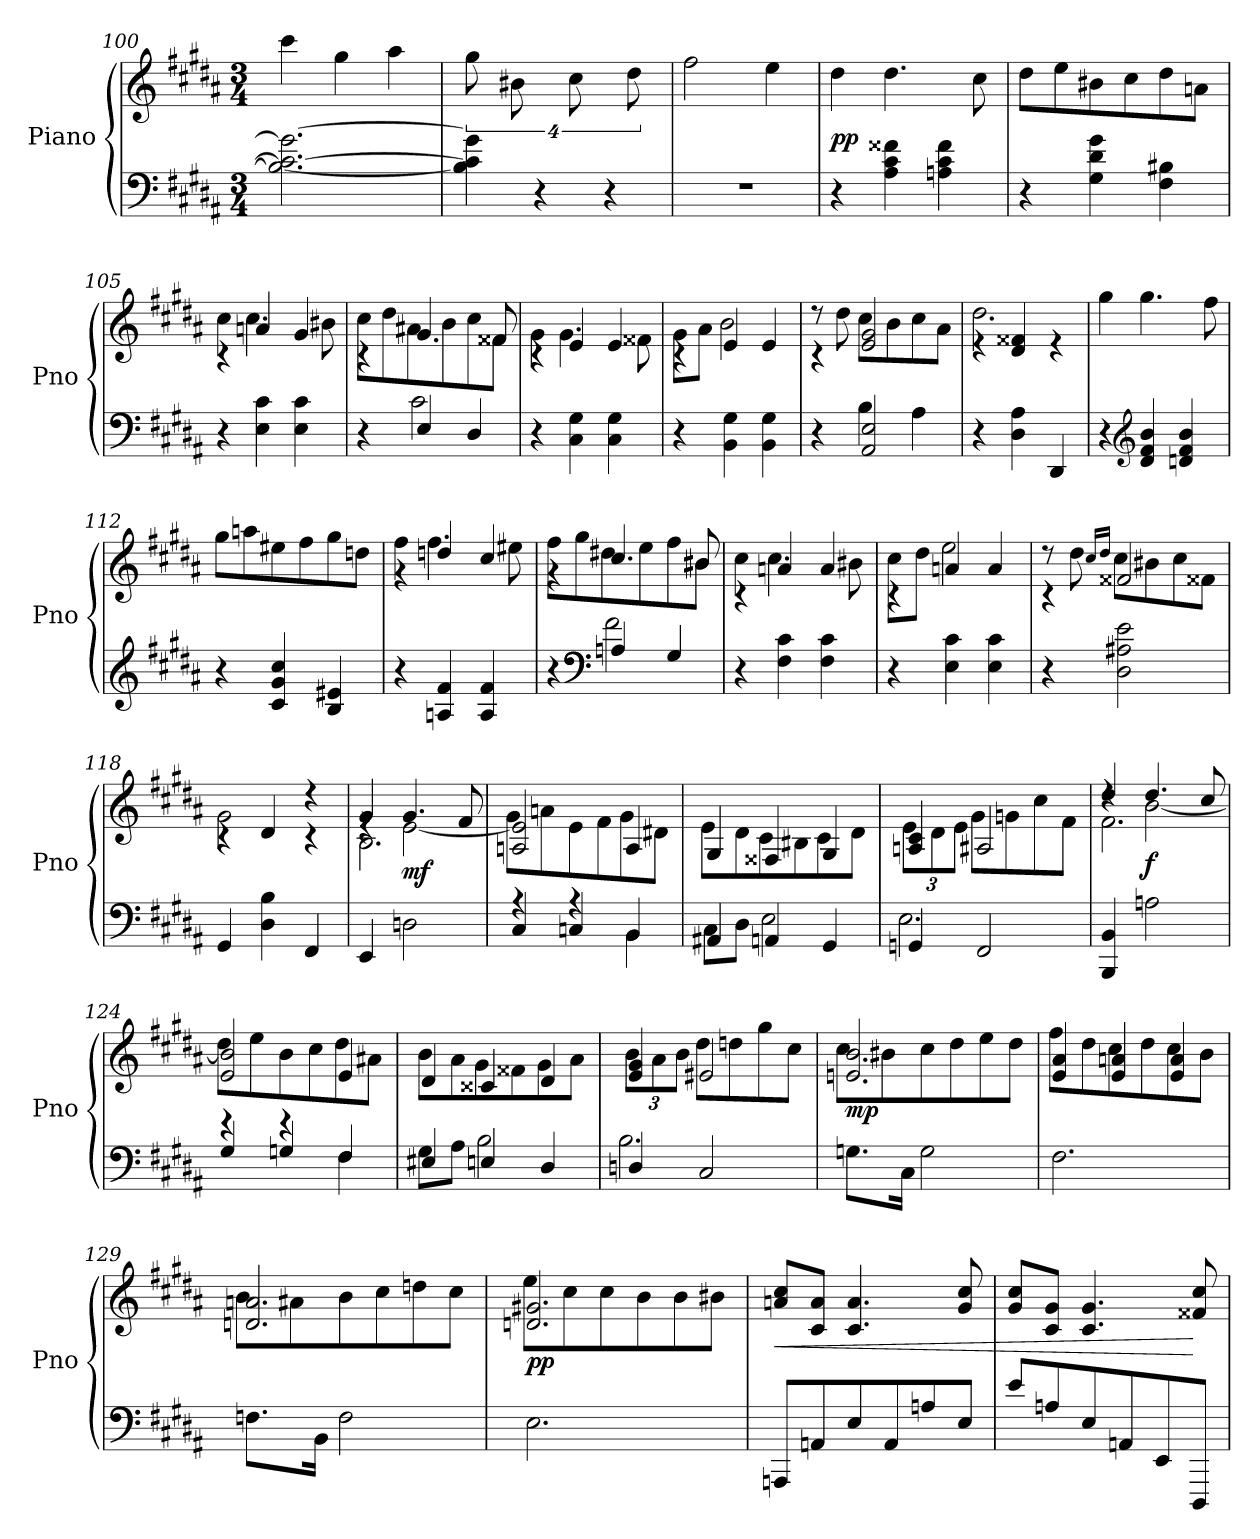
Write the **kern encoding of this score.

**kern	**kern	**dynam
*part1	*part1	*part1
*staff2	*staff1	*staff1/2
*I"Piano	*	*
*I'Pno	*	*
*clefF4	*clefG2	*
*k[f#c#g#d#a#]	*k[f#c#g#d#a#]	*
*g#:	*g#:	*
*M3/4	*M3/4	*
=100	=100	=100
2.B_ 2.c#_ 2.g#_	4ccc#	.
.	4gg#	.
.	4aa#	.
=101	=101	=101
4B] 4c#] 4g#]	16%3gg#	.
.	16%3b#X	.
4r	.	.
.	16%3cc#	.
4r	.	.
.	16%3dd#	.
=102	=102	=102
2.r	2ff#	.
.	4ee	.
=103	=103	=103
4r	4dd#	pp
4A# 4c# 4f##X	4.dd#	.
4An 4c# 4f##	.	.
.	8cc#	.
=104	=104	=104
4r	8dd#L	.
.	8ee	.
4G# 4d# 4g#	8b#X	.
.	8cc#	.
4F# 4B#X	8dd#	.
.	8anJ	.
=105	=105	=105
*	*^	*
4r	4rc	4cc#	.
4E 4c#	4an	4.cc#	.
4E 4c#	4g#	.	.
.	.	8b#X	.
=106	=106	=106	=106
*^	*	*	*
4ryy	4r	4rc	8cc#L	.
.	.	.	8dd#	.
4E	2c#	4.g#	8a#X	.
.	.	.	8b	.
4D#	.	.	8cc#	.
.	.	8f##X	8f##XJ	.
*v	*v	*	*	*
=107	=107	=107	=107
4r	4rc	4g#	.
4C# 4G#	4e	4.g#	.
4C# 4G#	4e	.	.
.	.	8f##X	.
=108	=108	=108	=108
4r	4rc	8g#L	.
.	.	8a#J	.
4BB 4G#	4e	2b	.
4BB 4G#	4e	.	.
=109	=109	=109	=109
*^	*	*	*
4ryy	4r	4rc	8rdd	.
.	.	.	8dd#	.
2AA# 2E	4B	2e 2g#	8cc#L	.
.	.	.	8b	.
.	4A#	.	8cc#	.
.	.	.	8a#J	.
*v	*v	*	*	*
=110	=110	=110	=110
4r	4re	2.dd#	.
4D# 4A#	4d# 4f##X	.	.
4DD#	4re	.	.
*	*v	*v	*
=111	=111	=111
4r	4gg#	.
*clefG2	*	*
4d# 4f# 4b	4.gg#	.
4dn 4f# 4b	.	.
.	8ff#	.
=112	=112	=112
4r	8gg#L	.
.	8aan	.
4c# 4g# 4cc#	8ee#X	.
.	8ff#	.
4B 4e#X	8gg#	.
.	8ddnJ	.
=113	=113	=113
*	*^	*
4r	4rg	4ff#	.
4An 4f#	4ddn	4.ff#	.
4A 4f#	4cc#	.	.
.	.	8ee#X	.
=114	=114	=114	=114
*^	*	*	*
4ryy	4r	4rg	8ff#L	.
.	.	.	8gg#	.
*clefF4	*	*	*	*
4An	2f#	4.cc#	8dd#X	.
.	.	.	8ee	.
4G#	.	.	8ff#	.
.	.	8b#X	8b#XJ	.
*v	*v	*	*	*
=115	=115	=115	=115
4r	4rc	4cc#	.
4F# 4c#	4an	4.cc#	.
4F# 4c#	4a	.	.
.	.	8b#X	.
=116	=116	=116	=116
4r	4rc	8cc#L	.
.	.	8dd#J	.
4E 4c#	4an	2ee	.
4E 4c#	4a	.	.
=117	=117	=117	=117
4r	4rc	8rdd	.
.	.	8dd#	.
.	.	16qcc#LL	.
.	.	16qdd#JJ	.
2D# 2A#X 2e	2f##X	8cc#L	.
.	.	8b#X	.
.	.	8cc#	.
.	.	8f##XJ	.
=118	=118	=118	=118
4GG#	4rc	2g#	.
4D# 4B	4d#	.	.
4FF#	4rc	4rdd	.
=119	=119	=119	=119
*	*	*^	*
4EE	2.B\	4re	4g#	.
2Dn	.	[2e	4.g#	mf
.	.	.	8f#	.
*	*	*v	*v	*
=120	=120	=120	=120
*^	*	*	*
4C#	4rA	2An 2e]	8g#L	.
.	.	.	8an	.
4Cn	4rA	.	8e	.
.	.	.	8f#	.
4BB	4BB	4A	8g#	.
.	.	.	8d#XJ	.
=121	=121	=121	=121	=121
4AA#X	8C#L	4G#	8eL	.
.	8D#J	.	8d#	.
4AAn	2E	4F##X	8c#	.
.	.	.	8B#X	.
4GG#	.	4G#	8c#	.
.	.	.	8d#J	.
=122	=122	=122	=122	=122
4GGn	2.E	4An 4c#	12eL	.
.	.	.	12d#	.
.	.	.	12eJ	.
2FF#	.	2A#X	8g#L	.
.	.	.	8gn	.
.	.	.	8cc#	.
.	.	.	8f#J	.
*v	*v	*	*	*
=123	=123	=123	=123
*	*	*^	*
4BBB 4BB	2.f#\	4rdd	4dd#	.
2An	.	[2b	4.dd#	f
.	.	.	8cc#	.
*	*	*v	*v	*
=124	=124	=124	=124
*^	*	*	*
4G#	4re	2e 2b]	8dd#L	.
.	.	.	8ee	.
4Gn	4re	.	8b	.
.	.	.	8cc#	.
4F#	4F#	4e	8dd#	.
.	.	.	8a#XJ	.
=125	=125	=125	=125	=125
4E#X	8G#L	4d#	8bL	.
.	8A#J	.	8a#	.
4En	2B	4c##X	8g#	.
.	.	.	8f##X	.
4D#	.	4d#	8g#	.
.	.	.	8a#J	.
=126	=126	=126	=126	=126
4Dn	2.B	4e 4g#	12bL	.
.	.	.	12a#	.
.	.	.	12bJ	.
2C#	.	2e#X	8dd#L	.
.	.	.	8ddn	.
.	.	.	8gg#	.
.	.	.	8cc#J	.
*v	*v	*	*	*
=127	=127	=127	=127
8.GnL	2.en 2.b	8cc#L	mp
.	.	8b#X	.
16C#Jk	.	.	.
2G	.	8cc#	.
.	.	8dd#	.
.	.	8ee	.
.	.	8dd#J	.
=128	=128	=128	=128
2.F#	4e 4a#	8ff#L	.
.	.	8dd#	.
.	4e 4an	8cc#	.
.	.	8dd#	.
.	4e 4a	8cc#	.
.	.	8bJ	.
=129	=129	=129	=129
8.FnL	2.dn 2.an	8bL	.
.	.	8a#X	.
16BBJk	.	.	.
2F	.	8b	.
.	.	8cc#	.
.	.	8ddn	.
.	.	8cc#J	.
=130	=130	=130	=130
2.E	2.dn 2.g#X	8eeL	pp
.	.	8cc#	.
.	.	8cc#	.
.	.	8b	.
.	.	8b	.
.	.	8b#XJ	.
*	*v	*v	*
=131	=131	=131
8AAAnL	8an 8cc#L	<
8AAn	8c# 8aJ	.
8E	4.c# 4.a	.
8AA	.	.
8An	.	.
8EJ	8g# 8cc#	.
=132	=132	=132
8eL	8g# 8cc#L	.
8An	8c# 8g#J	.
8E	4.c# 4.g#	.
8AAn	.	.
8EE	.	.
8DDD#J	8f##X 8cc#	[
=	=	=
*-	*-	*-
